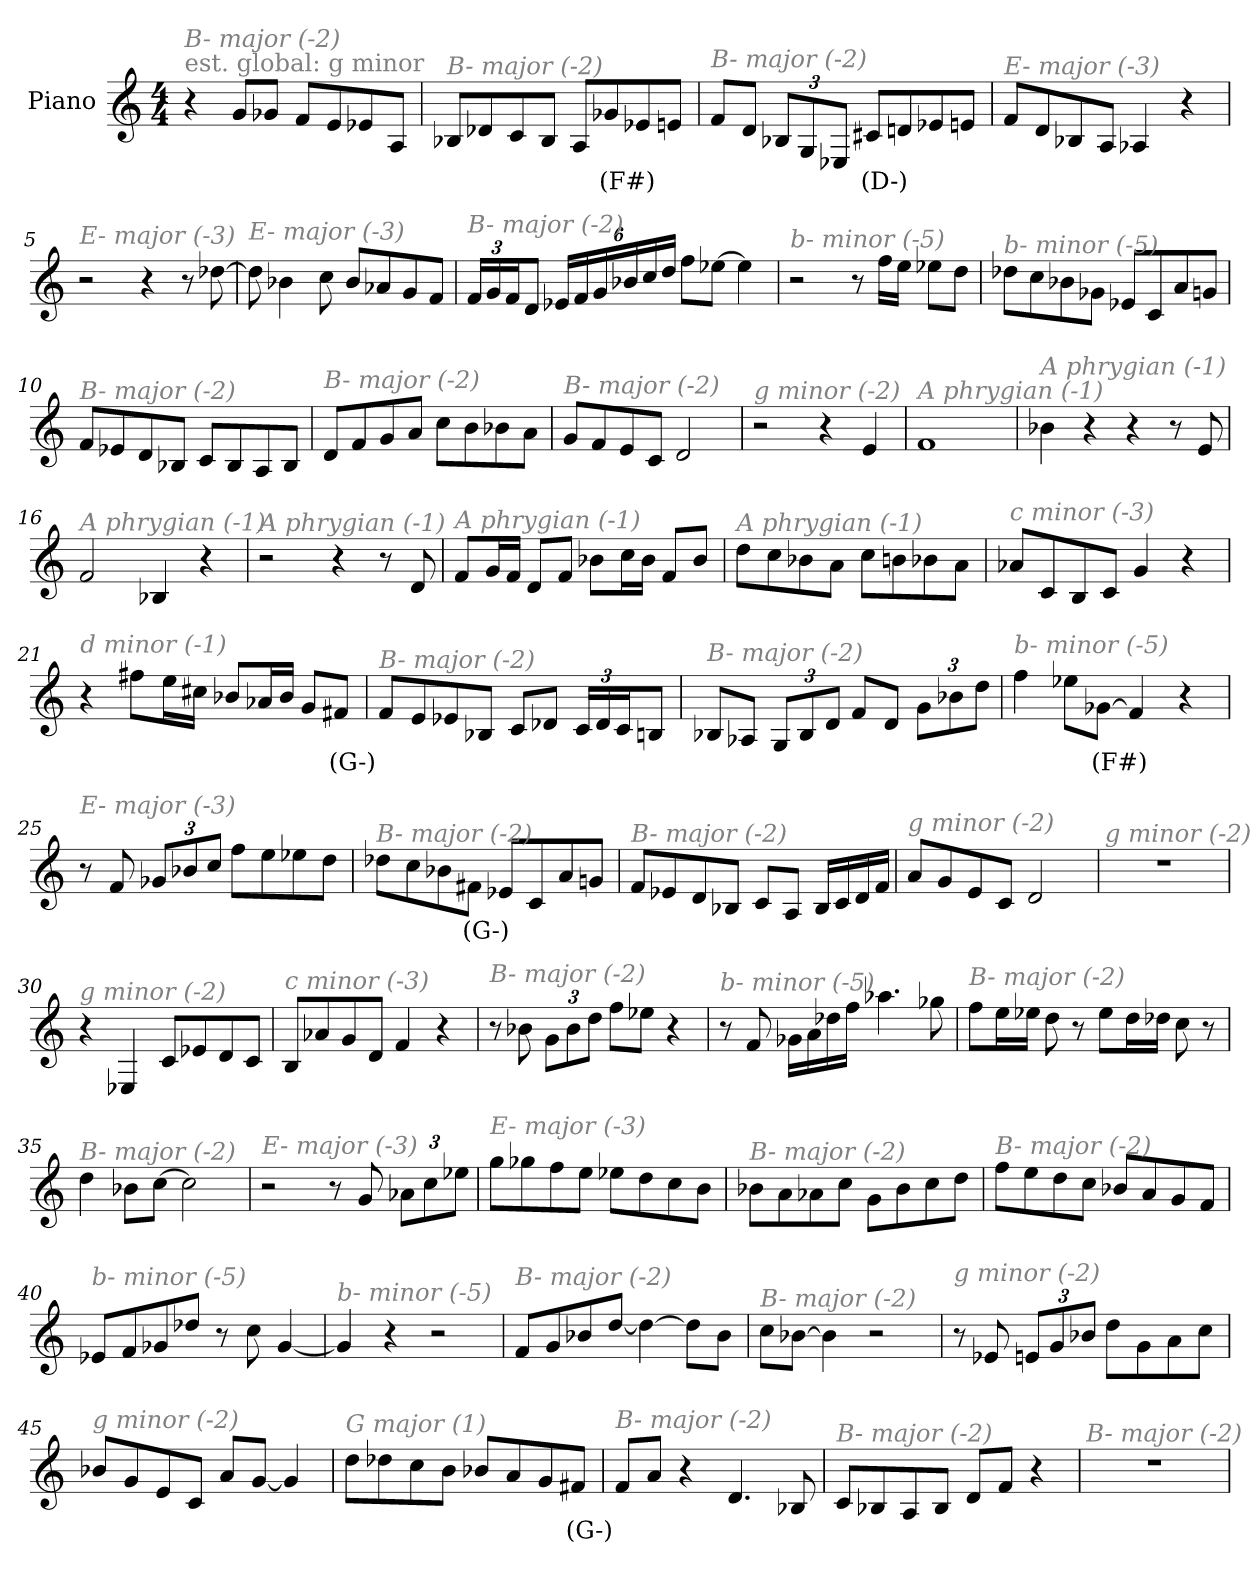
**kern	**text
*part1	*part1
*staff1	*staff1
*I"Piano	*
*I'Pno	*
*clefG2	*
*k[]	*
*M4/4	*
*MM236	*
=1	=1
!LO:TX:a:color=#808080:t=est. global&colon; g minor	!
!LO:TX:i:color=#808080:t=B- major (-2)	!
4r	.
8g/L	.
8g-X/J	.
8f/L	.
8e/	.
8e-X/	.
8A/J	.
=2	=2
!LO:TX:i:color=#808080:t=B- major (-2)	!
8B-X/L	.
8d-X/	.
8c/	.
8B-/J	.
8A/L	.
8g-Xi/	(F#)
8e-X/	.
8en/J	.
=3	=3
!LO:TX:i:color=#808080:t=B- major (-2)	!
8f/L	.
8d/J	.
*Xbrackettup	*
12B-X/L	.
12G/	.
12E-X/J	.
8c#Xi/L	(D-)
8dn/	.
8e-X/	.
8en/J	.
=4	=4
!LO:TX:i:color=#808080:t=E- major (-3)	!
8f/L	.
8d/	.
8B-X/	.
8A/J	.
4A-X/	.
4r	.
!!LO:LB:g=z
=5	=5
!LO:TX:i:color=#808080:t=E- major (-3)	!
2r	.
4r	.
8r	.
[8dd-X\	.
=6	=6
!LO:TX:i:color=#808080:t=E- major (-3)	!
8dd-\]	.
4b-X\	.
8cc\	.
8b-/L	.
8a-X/	.
8g/	.
8f/J	.
=7	=7
!LO:TX:i:color=#808080:t=B- major (-2)	!
24f/LL	.
24g/	.
24f/J	.
8d/J	.
24e-X/LL	.
24f/	.
24g/	.
24b-X/	.
24cc/	.
24dd/JJ	.
8ff\L	.
[8ee-X\J	.
4ee-\]	.
=8	=8
!LO:TX:i:color=#808080:t=b- minor (-5)	!
2r	.
8r	.
16ff\LL	.
16ee\JJ	.
8ee-X\L	.
8dd\J	.
!!LO:LB:g=z
=9	=9
!LO:TX:i:color=#808080:t=b- minor (-5)	!
8dd-X\L	.
8cc\	.
8b-X\	.
8g-X\J	.
8e-X/L	.
8c/	.
8a/	.
8gn/J	.
=10	=10
!LO:TX:i:color=#808080:t=B- major (-2)	!
8f/L	.
8e-X/	.
8d/	.
8B-X/J	.
8c/L	.
8B-/	.
8A/	.
8B-/J	.
=11	=11
!LO:TX:i:color=#808080:t=B- major (-2)	!
8d/L	.
8f/	.
8g/	.
8a/J	.
8cc\L	.
8b\	.
8b-X\	.
8a\J	.
=12	=12
!LO:TX:i:color=#808080:t=B- major (-2)	!
8g/L	.
8f/	.
8e/	.
8c/J	.
2d/	.
=13	=13
!LO:TX:i:color=#808080:t=g minor (-2)	!
2r	.
4r	.
4e/	.
!!LO:LB:g=z
=14	=14
!LO:TX:i:color=#808080:t=A phrygian (-1)	!
1f	.
=15	=15
!LO:TX:i:color=#808080:t=A phrygian (-1)	!
4b-X\	.
4r	.
4r	.
8r	.
8e/	.
=16	=16
!LO:TX:i:color=#808080:t=A phrygian (-1)	!
2f/	.
4B-X/	.
4r	.
=17	=17
!LO:TX:i:color=#808080:t=A phrygian (-1)	!
2r	.
4r	.
8r	.
8d/	.
=18	=18
!LO:TX:i:color=#808080:t=A phrygian (-1)	!
8f/L	.
16g/L	.
16f/JJ	.
8d/L	.
8f/J	.
8b-X\L	.
16cc\L	.
16b-\JJ	.
8f/L	.
8b-/J	.
!!LO:LB:g=z
=19	=19
!LO:TX:i:color=#808080:t=A phrygian (-1)	!
8dd\L	.
8cc\	.
8b-X\	.
8a\J	.
8cc\L	.
8bn\	.
8b-X\	.
8a\J	.
=20	=20
!LO:TX:i:color=#808080:t=c minor (-3)	!
8a-X/L	.
8c/	.
8B/	.
8c/J	.
4g/	.
4r	.
=21	=21
!LO:TX:i:color=#808080:t=d minor (-1)	!
4r	.
8ff#X\L	.
16ee\L	.
16cc#X\JJ	.
8b-X/L	.
16a-X/L	.
16b-/JJ	.
8g/L	.
8f#Xi/J	(G-)
=22	=22
!LO:TX:i:color=#808080:t=B- major (-2)	!
8f/L	.
8e/	.
8e-X/	.
8B-X/J	.
8c/L	.
8d-X/J	.
24c/LL	.
24d-/	.
24c/J	.
8Bn/J	.
!!LO:LB:g=z
=23	=23
!LO:TX:i:color=#808080:t=B- major (-2)	!
8B-X/L	.
8A-X/J	.
12G/L	.
12B-/	.
12d/J	.
8f/L	.
8d/J	.
12g\L	.
12b-X\	.
12dd\J	.
=24	=24
!LO:TX:i:color=#808080:t=b- minor (-5)	!
4ff\	.
8ee-X\L	.
[8g-Xi\J	(F#)
4f#/]	.
4r	.
=25	=25
!LO:TX:i:color=#808080:t=E- major (-3)	!
8r	.
8f/	.
12g-X/L	.
12b-X/	.
12cc/J	.
8ff\L	.
8ee\	.
8ee-X\	.
8dd\J	.
=26	=26
!LO:TX:i:color=#808080:t=B- major (-2)	!
8dd-X\L	.
8cc\	.
8b-X\	.
8f#Xi\J	(G-)
8e-X/L	.
8c/	.
8a/	.
8gn/J	.
!!LO:LB:g=z
=27	=27
!LO:TX:i:color=#808080:t=B- major (-2)	!
8f/L	.
8e-X/	.
8d/	.
8B-X/J	.
8c/L	.
8A/J	.
16B-/LL	.
16c/	.
16d/	.
16f/JJ	.
=28	=28
!LO:TX:i:color=#808080:t=g minor (-2)	!
8a/L	.
8g/	.
8e/	.
8c/J	.
2d/	.
=29	=29
!LO:TX:i:color=#808080:t=g minor (-2)	!
1r	.
=30	=30
!LO:TX:i:color=#808080:t=g minor (-2)	!
4r	.
4E-X/	.
8c/L	.
8e-X/	.
8d/	.
8c/J	.
=31	=31
!LO:TX:i:color=#808080:t=c minor (-3)	!
8B/L	.
8a-X/	.
8g/	.
8d/J	.
4f/	.
4r	.
!!LO:LB:g=z
=32	=32
!LO:TX:i:color=#808080:t=B- major (-2)	!
8r	.
8b-X\	.
12g\L	.
12b-\	.
12dd\J	.
8ff\L	.
8ee-X\J	.
4r	.
=33	=33
!LO:TX:i:color=#808080:t=b- minor (-5)	!
8r	.
8f/	.
16g-X\LL	.
16a\	.
16dd-X\	.
16ff\JJ	.
4.aa-X\	.
8gg-X\	.
=34	=34
!LO:TX:i:color=#808080:t=B- major (-2)	!
8ff\L	.
16ee\L	.
16ee-X\JJ	.
8dd\	.
8r	.
8ee-\L	.
16dd\L	.
16dd-X\JJ	.
8cc\	.
8r	.
=35	=35
!LO:TX:i:color=#808080:t=B- major (-2)	!
4dd\	.
8b-X\L	.
[8cc\J	.
2cc\]	.
!!LO:LB:g=z
=36	=36
!LO:TX:i:color=#808080:t=E- major (-3)	!
2r	.
8r	.
8g/	.
12a-X\L	.
12cc\	.
12ee-X\J	.
=37	=37
!LO:TX:i:color=#808080:t=E- major (-3)	!
8gg\L	.
8gg-X\	.
8ff\	.
8ee\J	.
8ee-X\L	.
8dd\	.
8cc\	.
8b\J	.
=38	=38
!LO:TX:i:color=#808080:t=B- major (-2)	!
8b-X\L	.
8a\	.
8a-X\	.
8cc\J	.
8g\L	.
8b-\	.
8cc\	.
8dd\J	.
=39	=39
!LO:TX:i:color=#808080:t=B- major (-2)	!
8ff\L	.
8ee\	.
8dd\	.
8cc\J	.
8b-X/L	.
8a/	.
8g/	.
8f/J	.
!!LO:LB:g=z
=40	=40
!LO:TX:i:color=#808080:t=b- minor (-5)	!
8e-X/L	.
8f/	.
8g-X/	.
8dd-X/J	.
8r	.
8cc\	.
[4g-/	.
=41	=41
!LO:TX:i:color=#808080:t=b- minor (-5)	!
4g-/]	.
4r	.
2r	.
=42	=42
!LO:TX:i:color=#808080:t=B- major (-2)	!
8f/L	.
8g/	.
8b-X/	.
[8dd/J	.
4dd\_	.
8dd\L]	.
8b-\J	.
=43	=43
!LO:TX:i:color=#808080:t=B- major (-2)	!
8cc\L	.
[8b-X\J	.
4b-\]	.
2r	.
=44	=44
!LO:TX:i:color=#808080:t=g minor (-2)	!
8r	.
8e-X/	.
12en/L	.
12g/	.
12b-X/J	.
8dd\L	.
8g\	.
8a\	.
8cc\J	.
!!LO:PB:g=z
=45	=45
!LO:TX:i:color=#808080:t=g minor (-2)	!
8b-X/L	.
8g/	.
8e/	.
8c/J	.
8a/L	.
[8g/J	.
4g/]	.
=46	=46
!LO:TX:i:color=#808080:t=G major (1)	!
8dd\L	.
8dd-X\	.
8cc\	.
8b\J	.
8b-X/L	.
8a/	.
8g/	.
8f#Xi/J	(G-)
=47	=47
!LO:TX:i:color=#808080:t=B- major (-2)	!
8f/L	.
8a/J	.
4r	.
4.d/	.
8B-X/	.
=48	=48
!LO:TX:i:color=#808080:t=B- major (-2)	!
8c/L	.
8B-X/	.
8A/	.
8B-/J	.
8d/L	.
8f/J	.
4r	.
=49	=49
!LO:TX:i:color=#808080:t=B- major (-2)	!
1r	.
=	=
*-	*-
